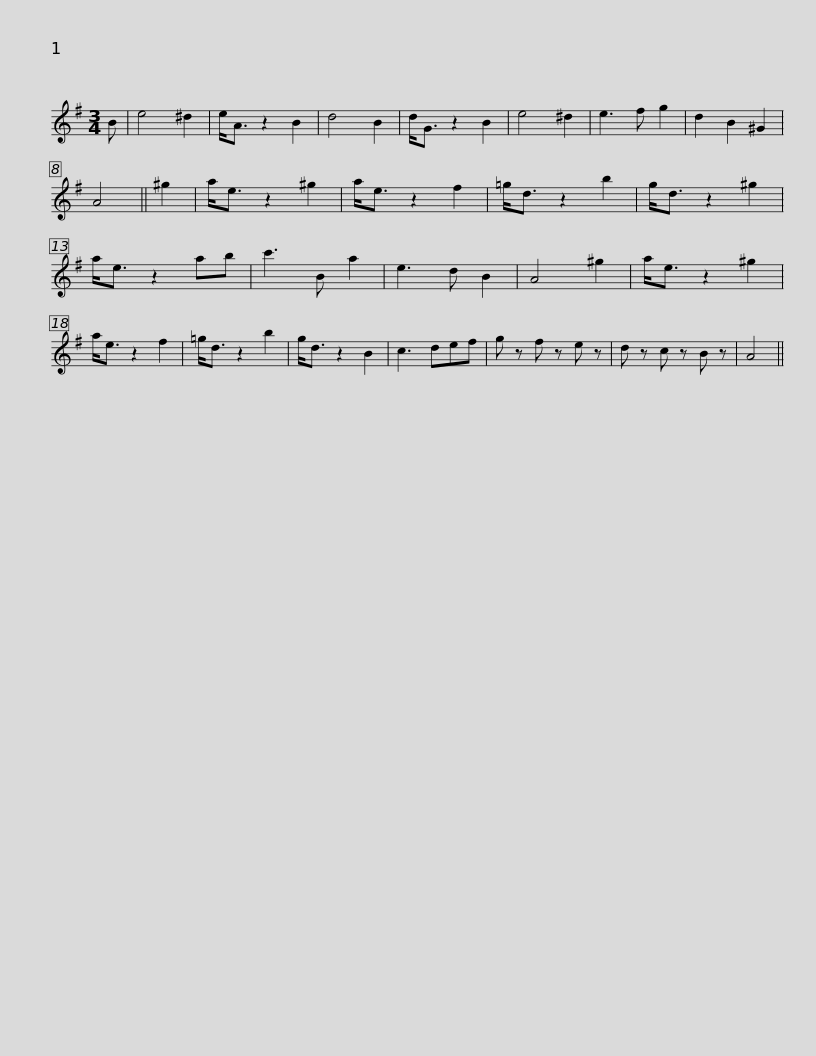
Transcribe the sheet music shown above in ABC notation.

X:1
L:1/8
M:3/4
I:linebreak $
K:Emin
V:1 treble
V:1
 B | e4 ^d2 | e<A z2 B2 | d4 B2 | d<G z2 B2 | %5
 e4 ^d2 | e3 f g2 | d2 B2 ^G2 | A4 || ^g2 | %10
 a<e z2 ^g2 | a<e z2 f2 |$ =g<d z2 b2 | g<d z2 ^g2 | a<e z2 ab | %15
 c'3 B a2 | e3 d B2 | A4 ^g2 | a<e z2 ^g2 | a<e z2 f2 | %20
 =g<d z2 b2 |$ g<d z2 B2 | c3 def | g z f z e z | d z c z B z | %25
 A4 || %26
